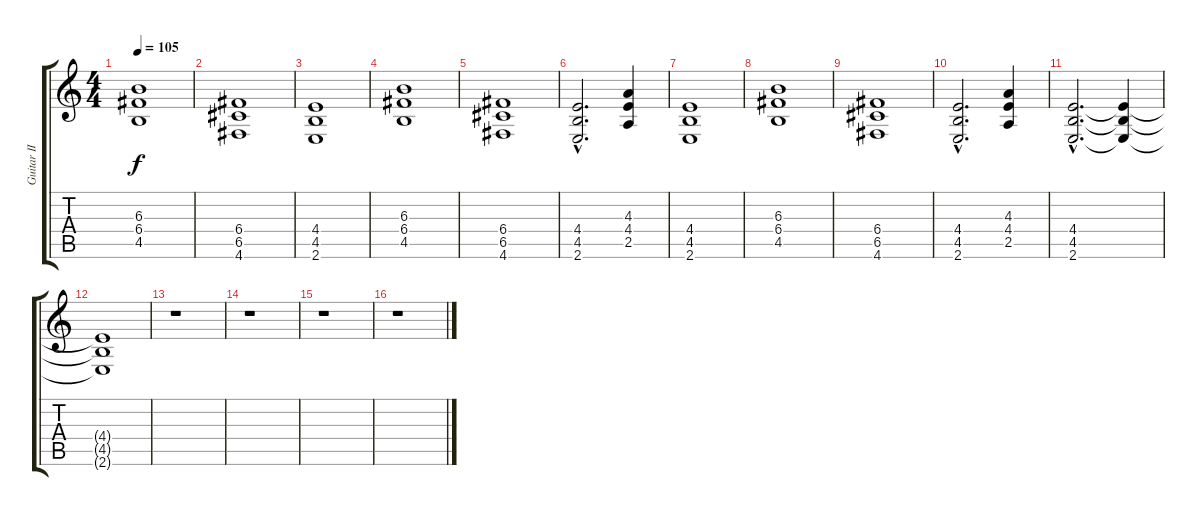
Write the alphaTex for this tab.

\track ("Guitar II" "Guitar II") {instrument distortionguitar}
\staff {score tabs}
\tuning (D4 A3 F3 C3 G2 D2) {hide}
\ts (4 4)
\tempo 105
\clef g2
\ks c
(6.3 6.4 4.5).1{dy f} |
(6.4 6.5 4.6).1 |
(4.4 4.5 2.6).1 |
(6.3 6.4 4.5).1 |
(6.4 6.5 4.6).1 |
(4.4{hac} 4.5{hac} 2.6{hac}).2{d} (4.3 4.4 2.5).4 |
(4.4 4.5 2.6).1 |
(6.3 6.4 4.5).1 |
(6.4 6.5 4.6).1 |
(4.4{hac} 4.5{hac} 2.6{hac}).2{d} (4.3 4.4 2.5).4 |
(4.4{hac} 4.5{hac} 2.6{hac}).2{d} (4.4{t} 4.5{t} 2.6{t}).4{volume 0} |
(4.4{t} 4.5{t} 2.6{t}).1 |
r.1 |
r.1 |
r.1 |
r.1
